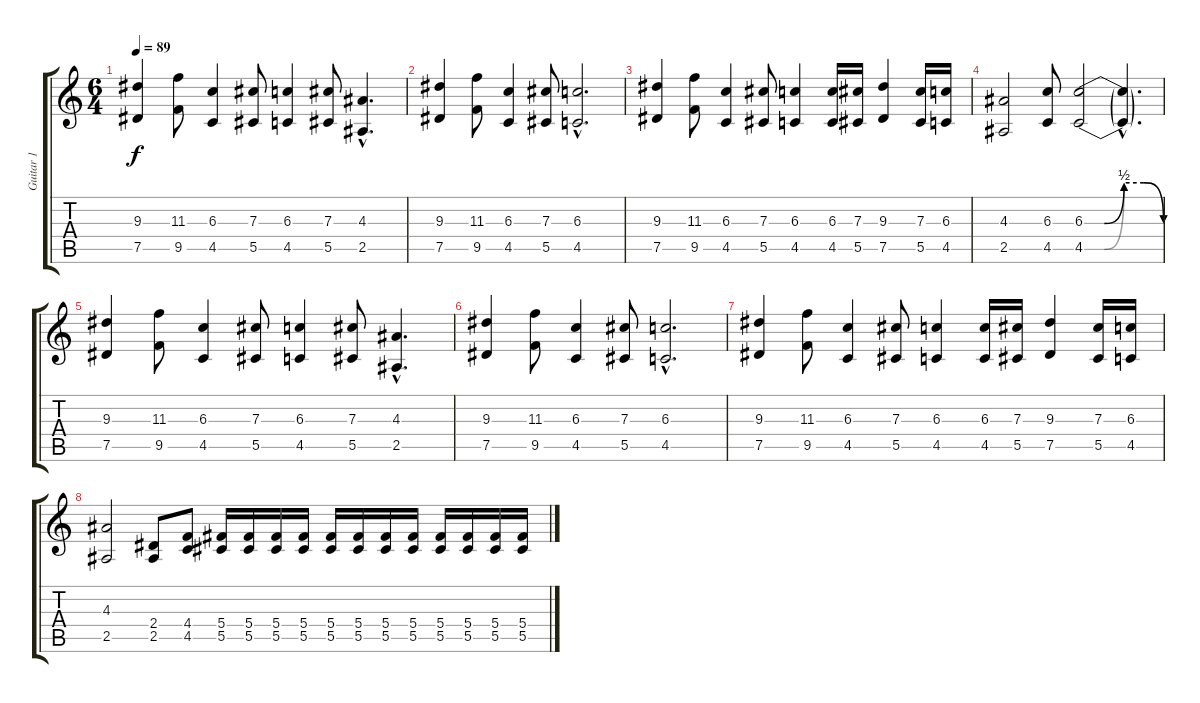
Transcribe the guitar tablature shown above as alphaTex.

\track ("Guitar 1" "Guitar 1") {instrument overdrivenguitar}
\staff {score tabs}
\tuning (Eb4 Bb3 Gb3 Db3 Ab2 Eb2) {hide}
\ts (6 4)
\tempo 89
\clef g2
\ks c
(9.3 7.5).4{dy f instrument electricguitarclean} (11.3 9.5).8 (6.3 4.5).4 (7.3 5.5).8 (6.3 4.5).4 (7.3 5.5).8 (4.3{hac} 2.5{hac}).4{d} |
(9.3 7.5).4{instrument electricguitarclean} (11.3 9.5).8 (6.3 4.5).4 (7.3 5.5).8 (6.3{hac} 4.5{hac}).2{d} |
(9.3 7.5).4{instrument electricguitarclean} (11.3 9.5).8 (6.3 4.5).4 (7.3 5.5).8 (6.3 4.5).4 (6.3 4.5).16 (7.3 5.5).16 (9.3 7.5).4 (7.3 5.5).16 (6.3 4.5).16 |
(4.3 2.5).2{instrument electricguitarclean} (6.3 4.5).8 (6.3{be (custom 0 0 15 0 30 2 45 2 60 0)} 4.5{be (custom 0 0 15 0 30 2 45 2 60 0)}).2 (6.3{hac t} 4.5{hac t}).4{d} |
(9.3 7.5).4{instrument electricguitarclean} (11.3 9.5).8 (6.3 4.5).4 (7.3 5.5).8 (6.3 4.5).4 (7.3 5.5).8 (4.3{hac} 2.5{hac}).4{d} |
(9.3 7.5).4{instrument electricguitarclean} (11.3 9.5).8 (6.3 4.5).4 (7.3 5.5).8 (6.3{hac} 4.5{hac}).2{d} |
(9.3 7.5).4{instrument electricguitarclean} (11.3 9.5).8 (6.3 4.5).4 (7.3 5.5).8 (6.3 4.5).4 (6.3 4.5).16 (7.3 5.5).16 (9.3 7.5).4 (7.3 5.5).16 (6.3 4.5).16 |
(4.3 2.5).2{instrument electricguitarclean} (2.4 2.5).8 (4.4 4.5).8 (5.4 5.5).16{volume 8 instrument overdrivenguitar} (5.4 5.5).16{volume 15} (5.4 5.5).16 (5.4 5.5).16 (5.4 5.5).16 (5.4 5.5).16 (5.4 5.5).16 (5.4 5.5).16 (5.4 5.5).16 (5.4 5.5).16 (5.4 5.5).16 (5.4 5.5).16
